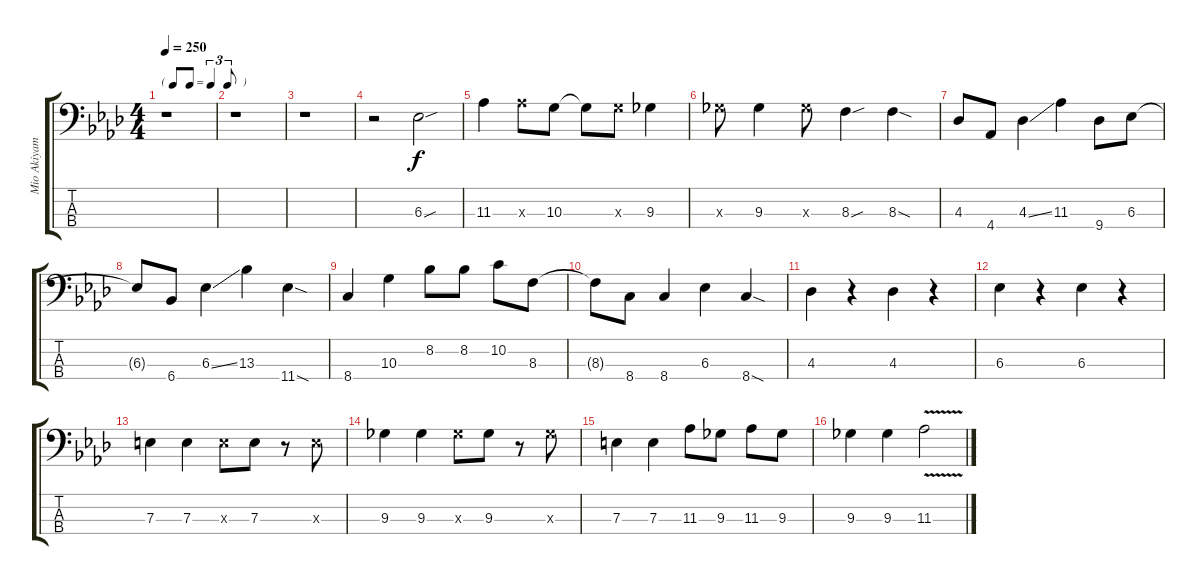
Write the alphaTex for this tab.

\track ("Mio Akiyama" "Mio Akiyam") {instrument electricbassfinger}
\staff {score tabs}
\tuning (G2 D2 A1 E1) {hide}
\ts (4 4)
\tf triplet8th
\tempo 250
\clef f4
\ks ab
r.1{dy f} |
r.1 |
r.1 |
r.2 6.3{sou}.2 |
11.3.4 11.3{x}.8 10.3.8 10.3{t}.8 10.3{x}.8 9.3.4 |
9.3{x}.8 9.3.4 9.3{x}.8 8.3{sou}.4 8.3{sod}.4 |
4.3.8 4.4.8 4.3{ss}.4 11.3.4 9.4.8 6.3.8 |
6.3{t}.8 6.4.8 6.3{ss}.4 13.3.4 11.4{sod}.4 |
8.4.4 10.3.4 8.2.8 8.2.8 10.2.8 8.3.8 |
8.3{t}.8 8.4.8 8.4.4 6.3.4 8.4{sod}.4 |
4.3.4 r.4 4.3.4 r.4 |
6.3.4 r.4 6.3.4 r.4 |
7.3.4 7.3.4 7.3{x}.8 7.3.8 r.8 7.3{x}.8 |
9.3.4 9.3.4 9.3{x}.8 9.3.8 r.8 9.3{x}.8 |
7.3.4 7.3.4 11.3.8 9.3.8 11.3.8 9.3.8 |
9.3.4 9.3.4 11.3{v}.2
